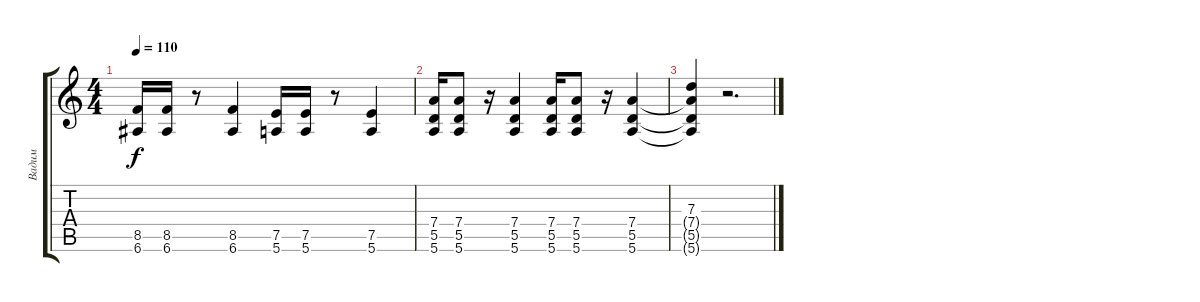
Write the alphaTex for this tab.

\track ("Вадим" "Вадим") {instrument overdrivenguitar}
\staff {score tabs}
\tuning (E4 B3 G3 D3 A2 E2) {hide}
\ts (4 4)
\tempo 110
\clef g2
\ks c
(8.5 6.6).16{dy f} (8.5 6.6).16 r.8 (8.5 6.6).4 (7.5 5.6).16 (7.5 5.6).16 r.8 (7.5 5.6).4 |
(7.4 5.5 5.6).16 (7.4 5.5 5.6).8 r.16 (7.4 5.5 5.6).4 (7.4 5.5 5.6).16 (7.4 5.5 5.6).8 r.16 (7.4 5.5 5.6).4 |
(7.3 7.4{t} 5.5{t} 5.6{t}).4 r.2{d}
